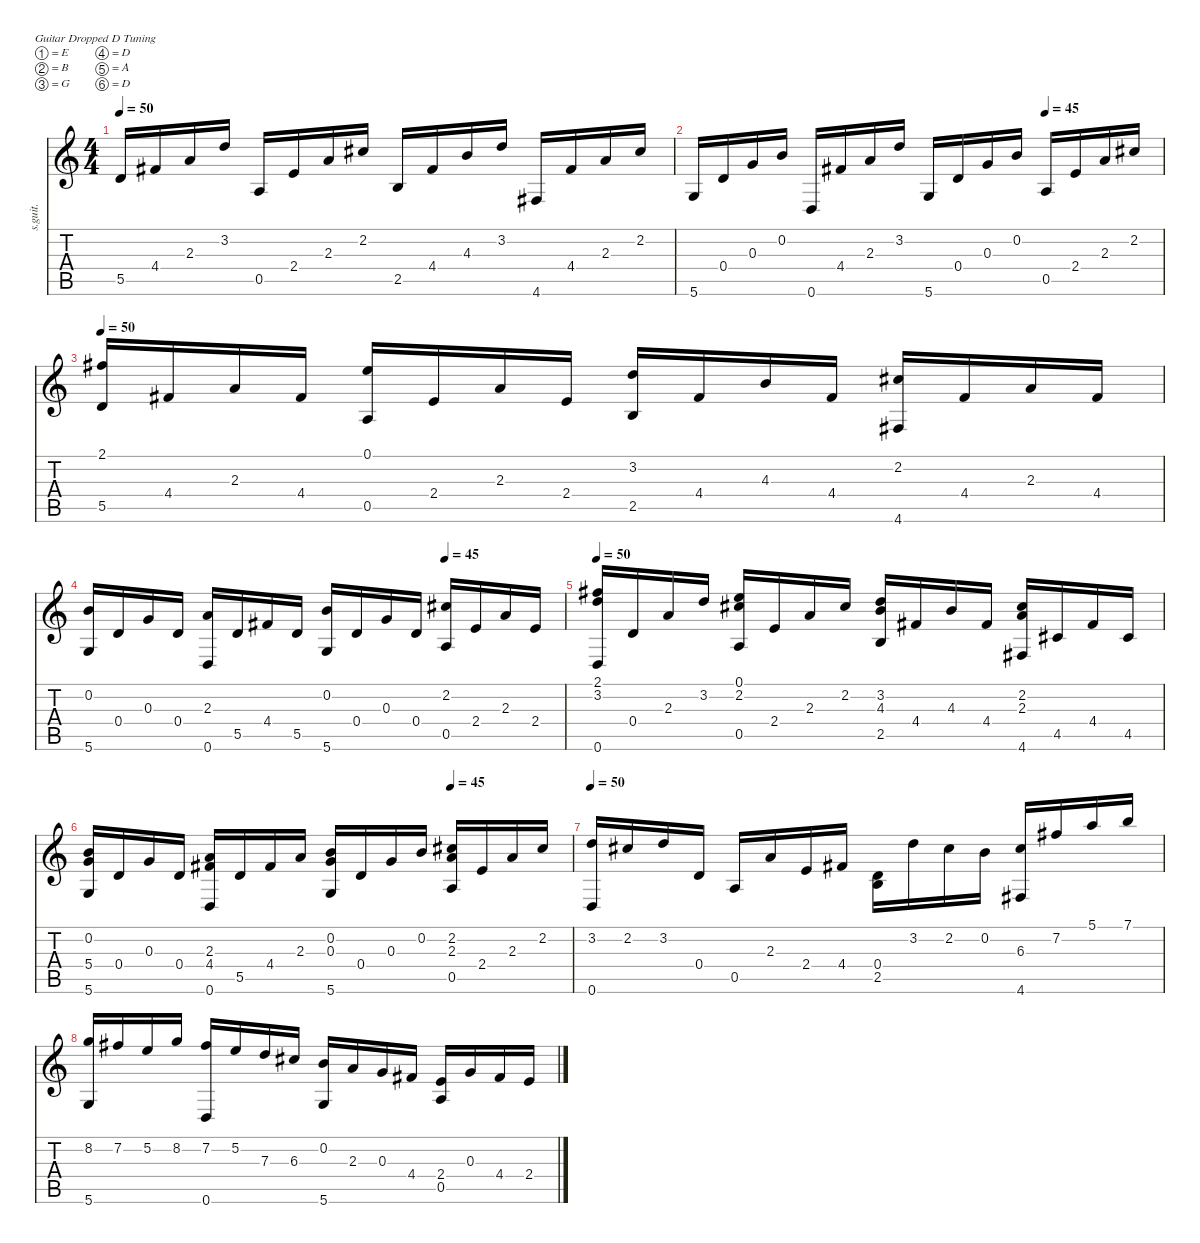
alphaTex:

\defaultSystemsLayout 4
\hideDynamics
\bracketExtendMode nobrackets
\track ("Guitar 1" "s.guit.") {instrument acousticguitarsteel}
\staff {score tabs}
\tuning (E4 B3 G3 D3 A2 D2)
\ts (4 4)
\tempo 50
\clef g2
\ks c
5.5.16{dy ff instrument acousticguitarsteel beam Up} 4.4{acc #}.16{dy f beam Up} 2.3.16{beam Up} 3.2.16{beam Up} 0.5.16{dy ff beam Up} 2.4.16{dy f beam Up} 2.3.16{beam Up} 2.2{acc #}.16{beam Up} 2.5.16{dy ff beam Up} 4.4{acc #}.16{dy f beam Up} 4.3.16{beam Up} 3.2.16{beam Up} 4.6{acc #}.16{dy ff beam Up} 4.4{acc #}.16{dy f beam Up} 2.3.16{beam Up} 2.2{acc #}.16{beam Up} |
\tempo (45 0.75)
5.6.16{dy ff beam Up} 0.4.16{dy f beam Up} 0.3.16{beam Up} 0.2.16{beam Up} 0.6.16{beam Up} 4.4{acc #}.16{beam Up} 2.3.16{beam Up} 3.2.16{beam Up} 5.6.16{dy ff beam Up} 0.4.16{dy f beam Up} 0.3.16{beam Up} 0.2.16{beam Up} 0.5.16{dy ff beam Up} 2.4.16{dy f beam Up} 2.3.16{beam Up} 2.2{acc #}.16{beam Up} |
\tempo 50
(2.1{acc #} 5.5).16{beam Up} 4.4{acc #}.16{beam Up} 2.3.16{beam Up} 4.4{acc #}.16{beam Up} (0.1 0.5).16{beam Up} 2.4.16{beam Up} 2.3.16{beam Up} 2.4.16{beam Up} (3.2 2.5).16{beam Up} 4.4{acc #}.16{beam Up} 4.3.16{beam Up} 4.4{acc #}.16{beam Up} (2.2{acc #} 4.6{acc #}).16{beam Up} 4.4{acc #}.16{beam Up} 2.3.16{beam Up} 4.4{acc #}.16{beam Up} |
\tempo (45 0.75)
(0.2 5.6).16{beam Up} 0.4.16{beam Up} 0.3.16{beam Up} 0.4.16{beam Up} (2.3 0.6).16{beam Up} 5.5.16{dy ff beam Up} 4.4{acc #}.16{dy f beam Up} 5.5.16{dy ff beam Up} (0.2 5.6).16{dy f beam Up} 0.4.16{beam Up} 0.3.16{beam Up} 0.4.16{beam Up} (2.2{acc #} 0.5).16{beam Up} 2.4.16{beam Up} 2.3.16{beam Up} 2.4.16{beam Up} |
\tempo 50
(2.1{acc #} 3.2 0.6).16{beam Up} 0.4.16{beam Up} 2.3.16{beam Up} 3.2.16{beam Up} (0.1 2.2{acc #} 0.5).16{beam Up} 2.4.16{beam Up} 2.3.16{beam Up} 2.2{acc #}.16{beam Up} (3.2 4.3 2.5).16{beam Up} 4.4{acc #}.16{beam Up} 4.3.16{beam Up} 4.4{acc #}.16{beam Up} (2.2{acc #} 2.3 4.6{acc #}).16{beam Up} 4.5{acc #}.16{beam Up} 4.4{acc #}.16{beam Up} 4.5{acc #}.16{beam Up} |
\tempo (45 0.75)
(0.2 5.4 5.6).16{beam Up} 0.4.16{beam Up} 0.3.16{beam Up} 0.4.16{beam Up} (2.3 4.4{acc #} 0.6).16{beam Up} 5.5.16{beam Up} 4.4{acc #}.16{beam Up} 2.3.16{beam Up} (0.2 0.3 5.6).16{beam Up} 0.4.16{beam Up} 0.3.16{beam Up} 0.2.16{beam Up} (2.2{acc #} 2.3 0.5).16{beam Up} 2.4.16{beam Up} 2.3.16{beam Up} 2.2{acc #}.16{beam Up} |
\tempo 50
(3.2 0.6).16{beam Up} 2.2{acc #}.16{beam Up} 3.2.16{beam Up} 0.4.16{beam Up} 0.5.16{dy ff beam Up} 2.3.16{dy f beam Up} 2.4.16{beam Up} 4.4{acc #}.16{beam Up} (0.4 2.5).16{beam Down} 3.2.16{beam Down} 2.2{acc #}.16{beam Down} 0.2.16{beam Down} (6.3{acc #} 4.6{acc #}).16{beam Up} 7.2{acc #}.16{beam Up} 5.1.16{beam Up} 7.1.16{beam Up} |
(8.2 5.6).16{beam Up} 7.2{acc #}.16{beam Up} 5.2.16{beam Up} 8.2.16{beam Up} (7.2{acc #} 0.6).16{beam Up} 5.2.16{beam Up} 7.3.16{beam Up} 6.3{acc #}.16{beam Up} (0.2 5.6).16{beam Up} 2.3.16{beam Up} 0.3.16{beam Up} 4.4{acc #}.16{beam Up} (2.4 0.5).16{beam Up} 0.3.16{beam Up} 4.4{acc #}.16{beam Up} 2.4.16{beam Up}
